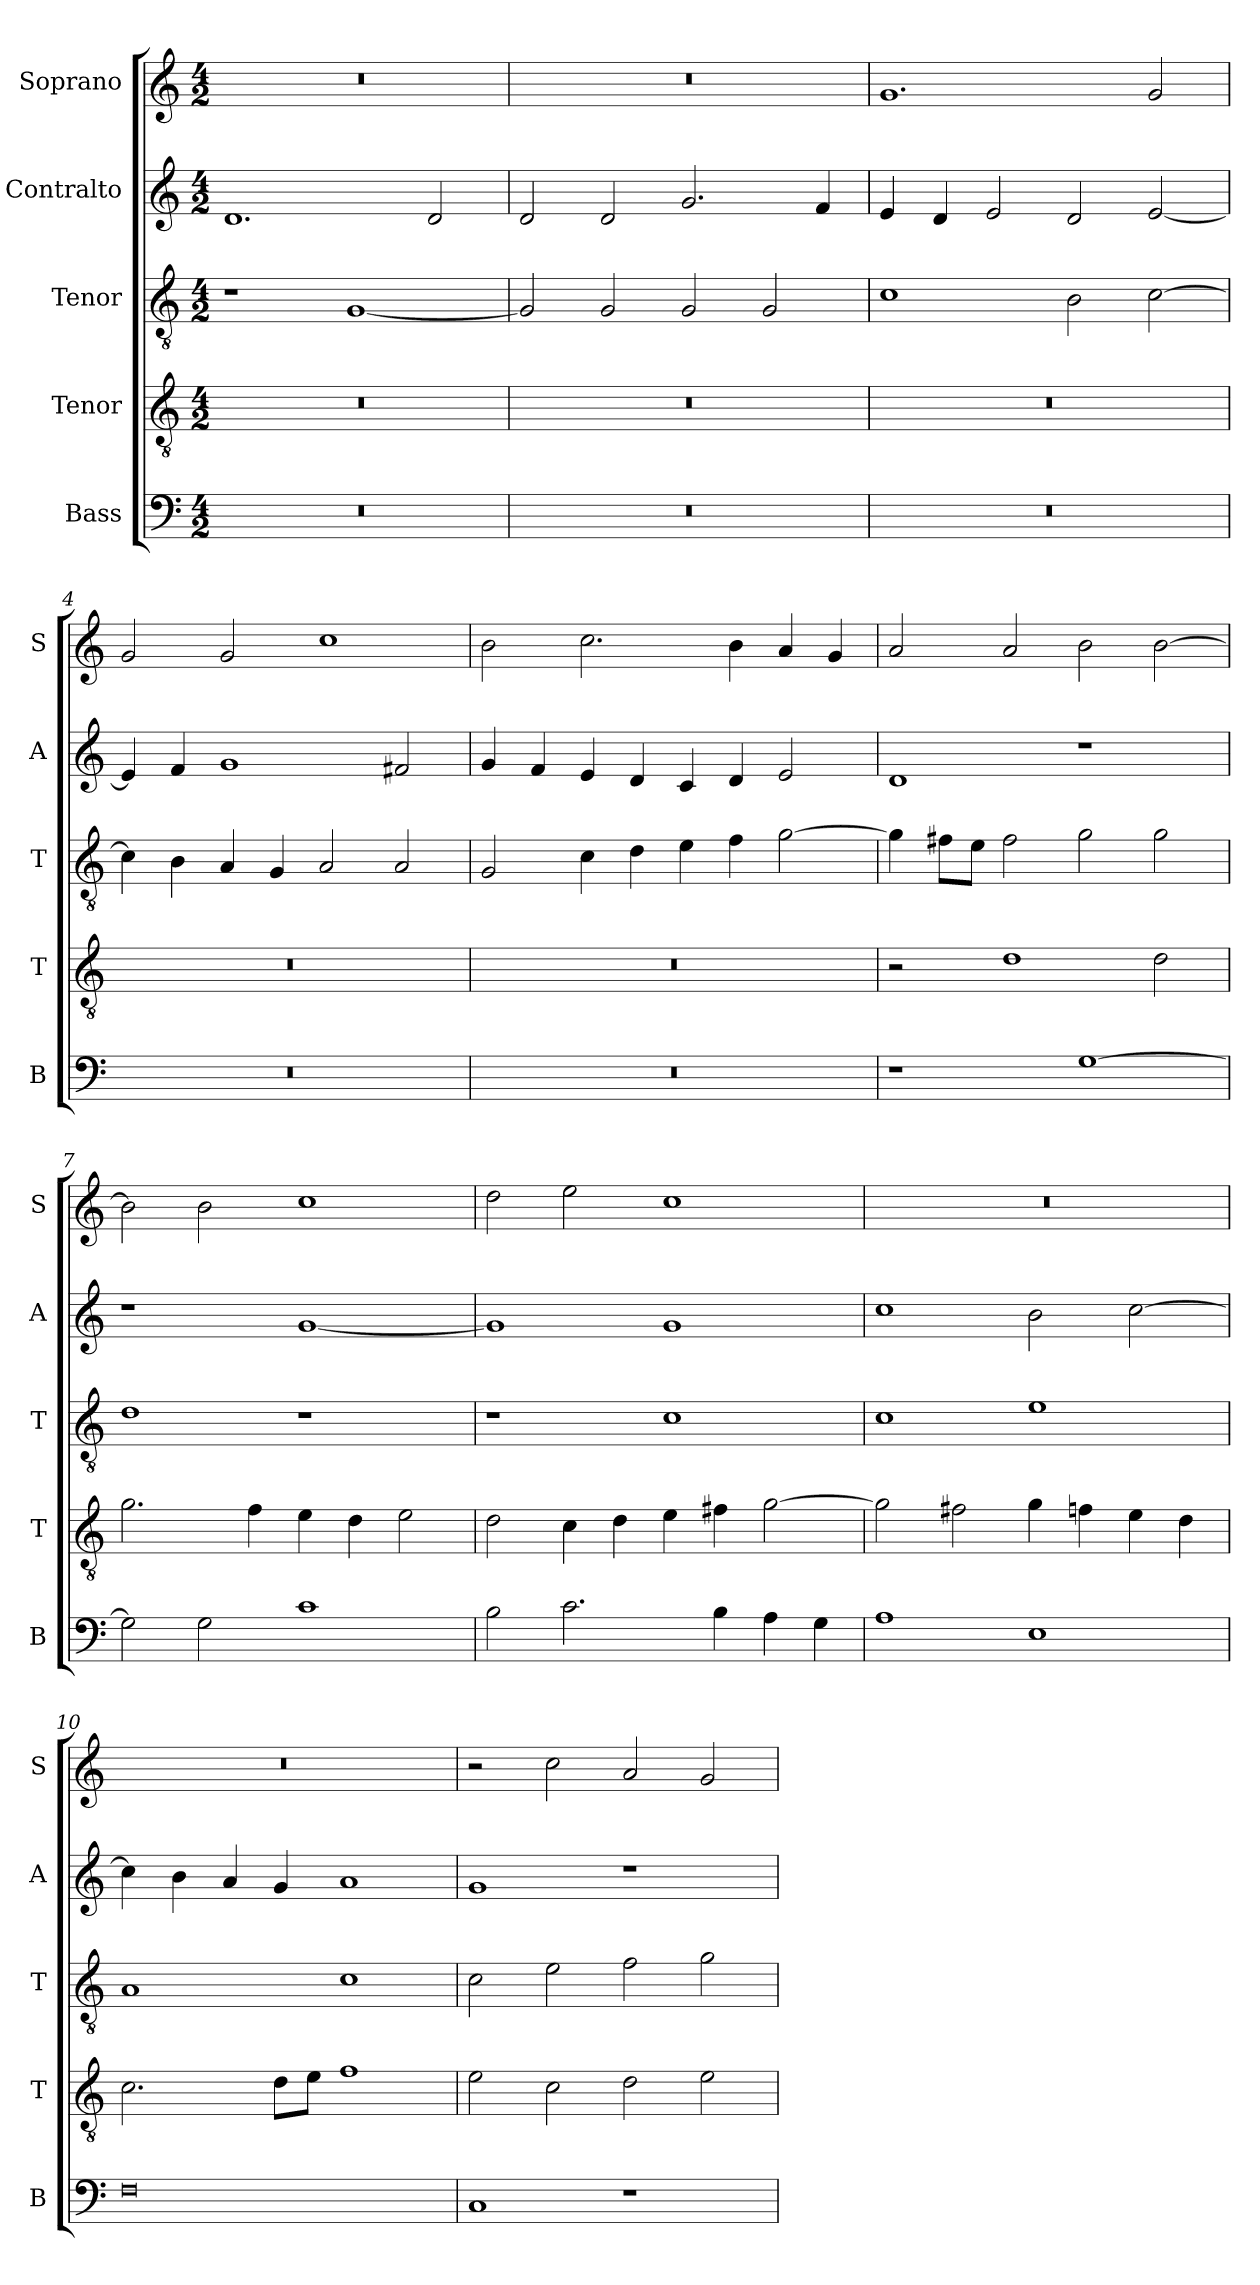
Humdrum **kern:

**kern	**kern	**kern	**kern	**kern
*part5	*part4	*part3	*part2	*part1
*staff5	*staff4	*staff3	*staff2	*staff1
*I"Bass	*I"Tenor	*I"Tenor	*I"Contralto	*I"Soprano
*I'B	*I'T	*I'T	*I'A	*I'S
*clefF4	*clefGv2	*clefGv2	*clefG2	*clefG2
*k[]	*k[]	*k[]	*k[]	*k[]
*C:ion	*C:ion	*C:ion	*C:ion	*C:ion
*M4/2	*M4/2	*M4/2	*M4/2	*M4/2
=1	=1	=1	=1	=1
0r	0r	1r	1.d	0r
.	.	[1G	.	.
.	.	.	2d	.
=2	=2	=2	=2	=2
0r	0r	2G]	2d	0r
.	.	2G	2d	.
.	.	2G	2.g	.
.	.	2G	.	.
.	.	.	4f	.
=3	=3	=3	=3	=3
0r	0r	1c	4e	1.g
.	.	.	4d	.
.	.	.	2e	.
.	.	2B	2d	.
.	.	[2c	[2e	2g
=4	=4	=4	=4	=4
0r	0r	4c]	4e]	2g
.	.	4B	4f	.
.	.	4A	1g	2g
.	.	4G	.	.
.	.	2A	.	1cc
.	.	2A	2f#X	.
=5	=5	=5	=5	=5
0r	0r	2G	4g	2b
.	.	.	4f	.
.	.	4c	4e	2.cc
.	.	4d	4d	.
.	.	4e	4c	.
.	.	4f	4d	4b
.	.	[2g	2e	4a
.	.	.	.	4g
=6	=6	=6	=6	=6
1r	2r	4g]	1d	2a
.	.	8f#X\L	.	.
.	.	8e\J	.	.
.	1d	2f#	.	2a
[1G	.	2g	1r	2b
.	2d	2g	.	[2b
=7	=7	=7	=7	=7
2G]	2.g	1d	1r	2b]
2G	.	.	.	2b
.	4f	.	.	.
1c	4e	1r	[1g	1cc
.	4d	.	.	.
.	2e	.	.	.
=8	=8	=8	=8	=8
2B	2d	1r	1g]	2dd
2.c	4c	.	.	2ee
.	4d	.	.	.
.	4e	1c	1g	1cc
4B	4f#X	.	.	.
4A	[2g	.	.	.
4G	.	.	.	.
=9	=9	=9	=9	=9
1A	2g]	1c	1cc	0r
.	2f#X	.	.	.
1E	4g	1e	2b	.
.	4fn	.	.	.
.	4e	.	[2cc	.
.	4d	.	.	.
=10	=10	=10	=10	=10
0F	2.c	1A	4cc]	0r
.	.	.	4b	.
.	.	.	4a	.
.	8d\L	.	4g	.
.	8e\J	.	.	.
.	1f	1c	1a	.
=11	=11	=11	=11	=11
1C	2e	2c	1g	2r
.	2c	2e	.	2cc
1r	2d	2f	1r	2a
.	2e	2g	.	2g
=	=	=	=	=
*-	*-	*-	*-	*-
